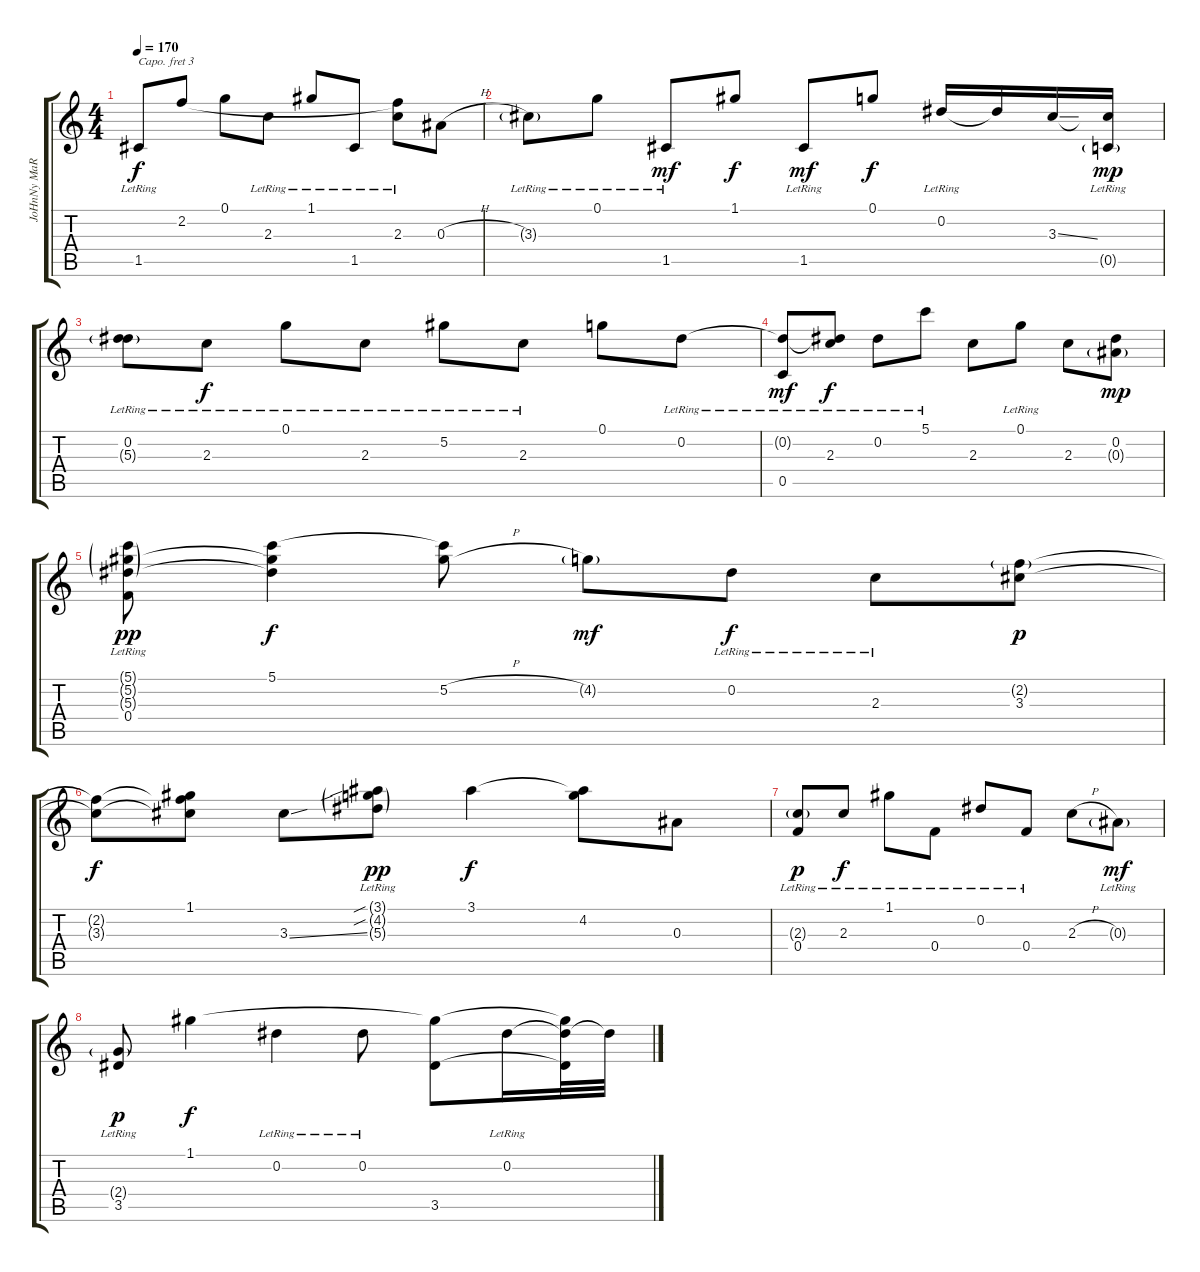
\track ("JoHnNy MaRR" "JoHnNy MaR") {instrument electricguitarclean}
\staff {score tabs}
\capo 3
\tuning (E4 C4 G3 D3 A2 D2) {hide}
\ts (4 4)
\tempo 170
\clef g2
\ks c
1.5{lr}.8{dy f} 2.2.8 0.1.8 2.3{lr}.8 1.1{lr}.8 1.5{lr}.8 (2.2{t} 2.3{lr}).8 0.3{h}.8 |
3.3{g lr}.8 0.1{lr}.8 1.5{lr}.8{dy mf} 1.1.8{dy f} 1.5{lr}.8{dy mf} 0.1.8{dy f} 0.2{lr}.16 0.2{t}.16 3.3{ss}.16 (3.3{t} 0.5{g lr}).16{dy mp} |
(0.2{lr} 5.3{g}).8 2.3{lr}.8{dy f} 0.1{lr}.8 2.3{lr}.8 5.2{lr}.8 2.3{lr}.8 0.1.8 0.2{lr}.8 |
(0.2{t} 0.5{lr}).8{dy mf} (0.2{t} 2.3{lr}).8{dy f} 0.2{lr}.8 5.1{lr}.8 2.3.8 0.1{lr}.8 2.3.8 (0.2 0.3{g}).8{dy mp} |
(5.1{g} 5.2{g} 5.3{g} 0.4{lr}).8{dy pp} (5.1 5.2{t} 5.3{t}).4{dy f} (5.1{t} 5.2{h}).8 4.2{g}.8{dy mf} 0.2{lr}.8{dy f} 2.3{lr}.8 (2.2{g} 3.3).8{dy p} |
(2.2{t} 3.3{t}).8{dy f} (1.1 2.2{t} 3.3{t}).8 3.3{ss}.8 (3.1{sib g} 4.2{sib g lr} 5.3{g lr}).8{dy pp} 3.1.4{dy f} (3.1{t} 4.2).8 0.3.8 |
(2.3{g} 0.4{lr}).8{dy p} 2.3{lr}.8{dy f} 1.1{lr}.8 0.4{lr}.8 0.2{lr}.8 0.4{lr}.8 2.3{h}.8 0.3{g lr}.8{dy mf} |
(2.4{g} 3.5{lr}).8{dy p} 1.1.4{dy f} 0.2{lr}.4 0.2{lr}.8 (1.1{t} 3.5).8 0.2{lr}.16 (1.1{t} 0.2{t} 3.5{t}).32 0.2{t}.32
